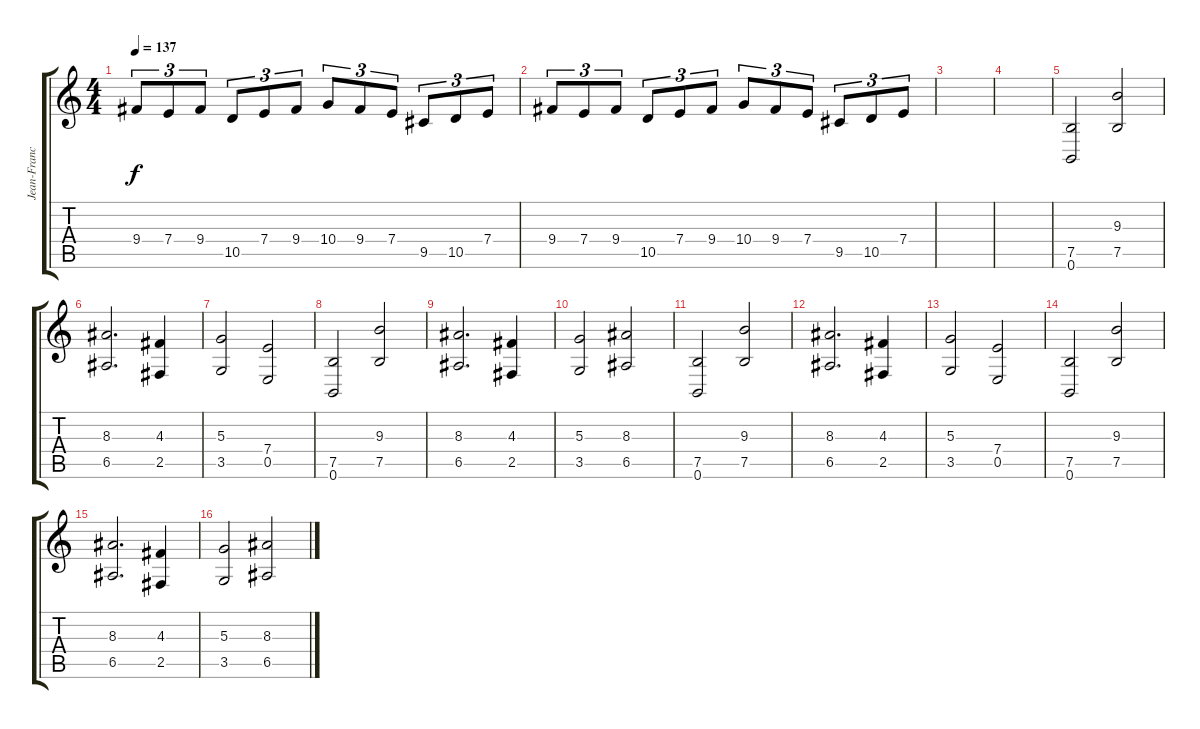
\track ("Jean-Francois Dagenais (Rhythm)" "Jean-Franc") {instrument distortionguitar}
\staff {score tabs}
\tuning (B3 Gb3 D3 A2 E2 B1) {hide}
\ts (4 4)
\tempo 137
\clef g2
\ks c
9.4.8{tu (3 2) dy f} 7.4.8{tu (3 2)} 9.4.8{tu (3 2)} 10.5.8{tu (3 2)} 7.4.8{tu (3 2)} 9.4.8{tu (3 2)} 10.4.8{tu (3 2)} 9.4.8{tu (3 2)} 7.4.8{tu (3 2)} 9.5.8{tu (3 2)} 10.5.8{tu (3 2)} 7.4.8{tu (3 2)} |
9.4.8{tu (3 2)} 7.4.8{tu (3 2)} 9.4.8{tu (3 2)} 10.5.8{tu (3 2)} 7.4.8{tu (3 2)} 9.4.8{tu (3 2)} 10.4.8{tu (3 2)} 9.4.8{tu (3 2)} 7.4.8{tu (3 2)} 9.5.8{tu (3 2)} 10.5.8{tu (3 2)} 7.4.8{tu (3 2)} |
|
|
(7.5 0.6).2 (9.3 7.5).2 |
(8.3 6.5).2{d} (4.3 2.5).4 |
(5.3 3.5).2 (7.4 0.5).2 |
(7.5 0.6).2 (9.3 7.5).2 |
(8.3 6.5).2{d} (4.3 2.5).4 |
(5.3 3.5).2 (8.3 6.5).2 |
(7.5 0.6).2 (9.3 7.5).2 |
(8.3 6.5).2{d} (4.3 2.5).4 |
(5.3 3.5).2 (7.4 0.5).2 |
(7.5 0.6).2 (9.3 7.5).2 |
(8.3 6.5).2{d} (4.3 2.5).4 |
(5.3 3.5).2 (8.3 6.5).2
